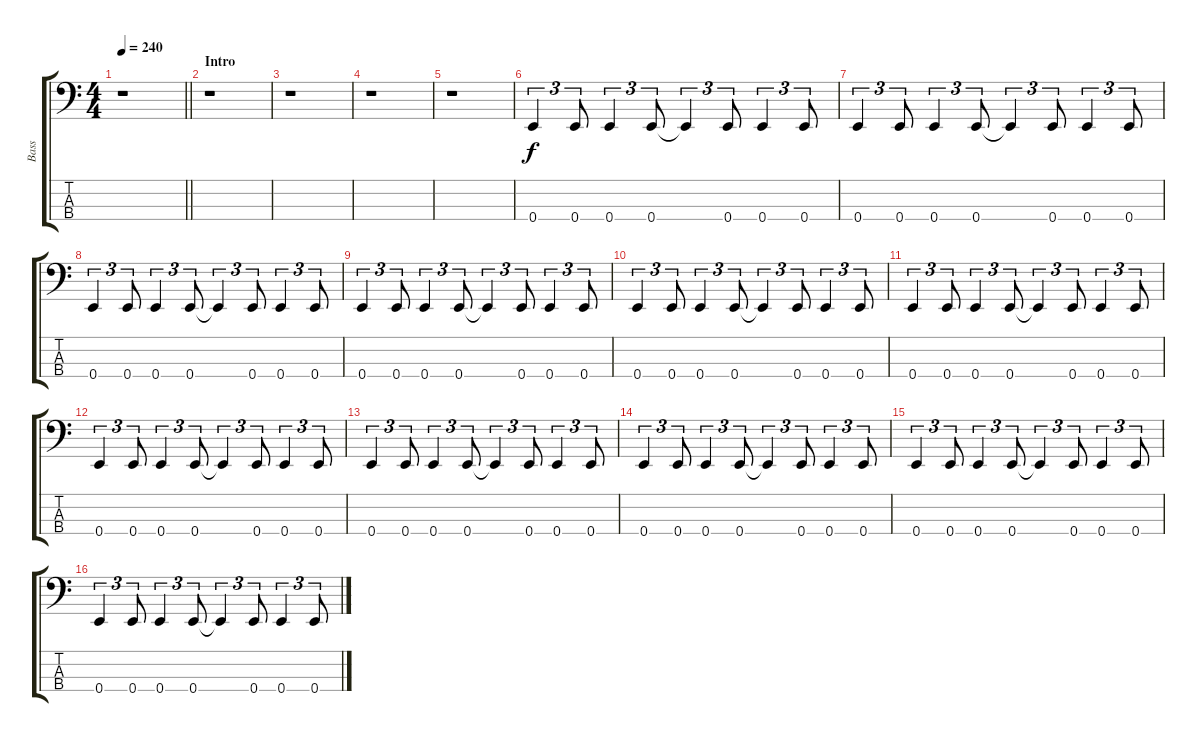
\track ("Bass" "Bass") {instrument electricbassfinger}
\staff {score tabs}
\tuning (G2 D2 A1 E1) {hide}
\ts (4 4)
\tempo 240
\clef f4
\barLineRight lightlight
\ks c
r.1{dy f instrument electricbassfinger} |
\section ("" "Intro")
r.1 |
r.1 |
r.1 |
r.1 |
0.4.4{tu (3 2)} 0.4.8{tu (3 2)} 0.4.4{tu (3 2)} 0.4.8{tu (3 2)} 0.4{t}.4{tu (3 2)} 0.4.8{tu (3 2)} 0.4.4{tu (3 2)} 0.4.8{tu (3 2)} |
0.4.4{tu (3 2)} 0.4.8{tu (3 2)} 0.4.4{tu (3 2)} 0.4.8{tu (3 2)} 0.4{t}.4{tu (3 2)} 0.4.8{tu (3 2)} 0.4.4{tu (3 2)} 0.4.8{tu (3 2)} |
0.4.4{tu (3 2)} 0.4.8{tu (3 2)} 0.4.4{tu (3 2)} 0.4.8{tu (3 2)} 0.4{t}.4{tu (3 2)} 0.4.8{tu (3 2)} 0.4.4{tu (3 2)} 0.4.8{tu (3 2)} |
0.4.4{tu (3 2)} 0.4.8{tu (3 2)} 0.4.4{tu (3 2)} 0.4.8{tu (3 2)} 0.4{t}.4{tu (3 2)} 0.4.8{tu (3 2)} 0.4.4{tu (3 2)} 0.4.8{tu (3 2)} |
0.4.4{tu (3 2)} 0.4.8{tu (3 2)} 0.4.4{tu (3 2)} 0.4.8{tu (3 2)} 0.4{t}.4{tu (3 2)} 0.4.8{tu (3 2)} 0.4.4{tu (3 2)} 0.4.8{tu (3 2)} |
0.4.4{tu (3 2)} 0.4.8{tu (3 2)} 0.4.4{tu (3 2)} 0.4.8{tu (3 2)} 0.4{t}.4{tu (3 2)} 0.4.8{tu (3 2)} 0.4.4{tu (3 2)} 0.4.8{tu (3 2)} |
0.4.4{tu (3 2)} 0.4.8{tu (3 2)} 0.4.4{tu (3 2)} 0.4.8{tu (3 2)} 0.4{t}.4{tu (3 2)} 0.4.8{tu (3 2)} 0.4.4{tu (3 2)} 0.4.8{tu (3 2)} |
0.4.4{tu (3 2)} 0.4.8{tu (3 2)} 0.4.4{tu (3 2)} 0.4.8{tu (3 2)} 0.4{t}.4{tu (3 2)} 0.4.8{tu (3 2)} 0.4.4{tu (3 2)} 0.4.8{tu (3 2)} |
0.4.4{tu (3 2)} 0.4.8{tu (3 2)} 0.4.4{tu (3 2)} 0.4.8{tu (3 2)} 0.4{t}.4{tu (3 2)} 0.4.8{tu (3 2)} 0.4.4{tu (3 2)} 0.4.8{tu (3 2)} |
0.4.4{tu (3 2)} 0.4.8{tu (3 2)} 0.4.4{tu (3 2)} 0.4.8{tu (3 2)} 0.4{t}.4{tu (3 2)} 0.4.8{tu (3 2)} 0.4.4{tu (3 2)} 0.4.8{tu (3 2)} |
0.4.4{tu (3 2)} 0.4.8{tu (3 2)} 0.4.4{tu (3 2)} 0.4.8{tu (3 2)} 0.4{t}.4{tu (3 2)} 0.4.8{tu (3 2)} 0.4.4{tu (3 2)} 0.4.8{tu (3 2)}
